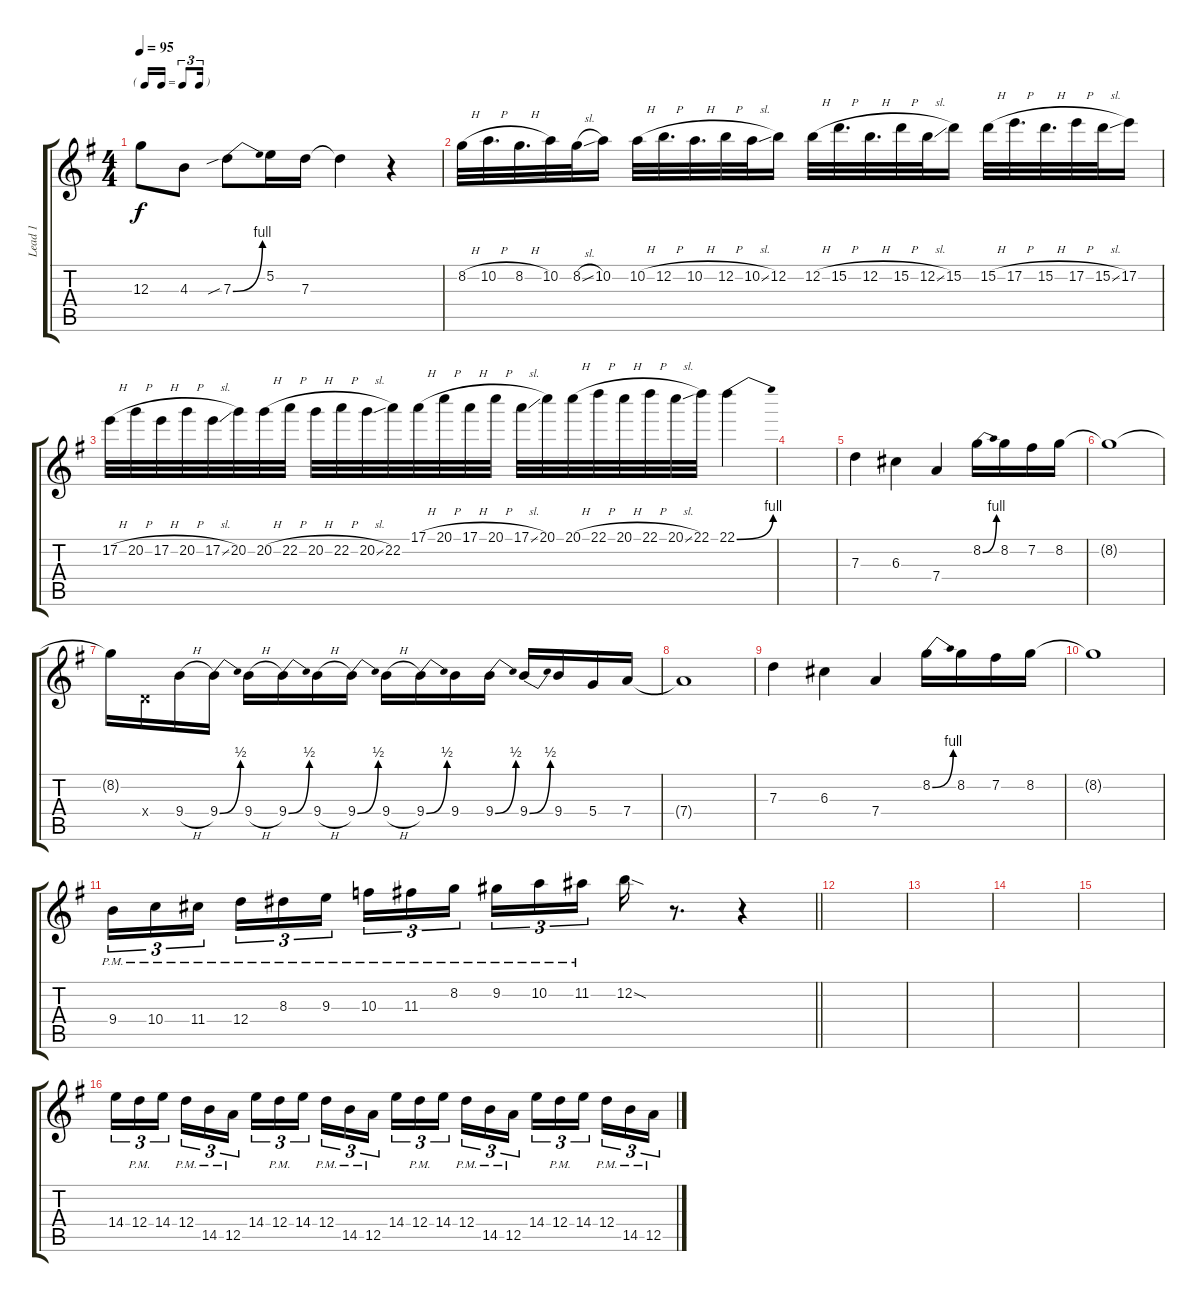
\track ("Lead 1" "Lead 1") {instrument distortionguitar}
\staff {score tabs}
\tuning (E4 B3 G3 D3 A2 E2) {hide}
\ts (4 4)
\tf triplet16th
\tempo 95
\clef g2
\ks eminor
12.3{t}.8{dy f} 4.3.8 7.3{be (bend 0 0 60 4) sib}.8 5.2.16 7.3.16 7.3{t}.4 r.4 |
8.2{h}.32 10.2{h}.32{d} 8.2{h}.32{d} 10.2.32 8.2{sl}.32 10.2.16 10.2{h}.32 12.2{h}.32{d} 10.2{h}.32{d} 12.2{h}.32 10.2{sl}.32 12.2.16 12.2{h}.32 15.2{h}.32{d} 12.2{h}.32{d} 15.2{h}.32 12.2{sl}.32 15.2.16 15.2{h}.32 17.2{h}.32{d} 15.2{h}.32{d} 17.2{h}.32 15.2{sl}.32 17.2.16 |
17.2{h}.32 20.2{h}.32 17.2{h}.32 20.2{h}.32 17.2{sl}.32 20.2.32 20.2{h}.32 22.2{h}.32 20.2{h}.32 22.2{h}.32 20.2{sl}.32 22.2.32 17.1{h}.32 20.1{h}.32 17.1{h}.32 20.1{h}.32 17.1{sl}.32 20.1.32 20.1{h}.32 22.1{h}.32 20.1{h}.32 22.1{h}.32 20.1{sl}.32 22.1.32 22.1{be (bend 0 0 60 4)}.4 |
|
7.3.4 6.3.4 7.4.4 8.2{be (bend 0 0 60 4)}.16 8.2.16 7.2.16 8.2.16 |
8.2{t}.1 |
8.2{t}.16 0.4{x}.16 9.4{h}.16 9.4{be (bend 0 0 60 2)}.16 9.4{h}.16 9.4{be (bend 0 0 60 2)}.16 9.4{h}.16 9.4{be (bend 0 0 60 2)}.16 9.4{h}.16 9.4{be (bend 0 0 60 2)}.16 9.4.16 9.4{be (bend 0 0 60 2)}.16 9.4{be (bend 0 0 60 2)}.16 9.4.16 5.4.16 7.4.16 |
7.4{t}.1 |
7.3.4 6.3.4 7.4.4 8.2{be (bend 0 0 60 4)}.16 8.2.16 7.2.16 8.2.16 |
8.2{t}.1 |
\barLineRight lightlight
9.4{pm}.16{tu (3 2)} 10.4{pm}.16{tu (3 2)} 11.4{pm}.16{tu (3 2) beam splitsecondary} 12.4{pm}.16{tu (3 2)} 8.3{pm}.16{tu (3 2)} 9.3{pm}.16{tu (3 2)} 10.3{pm}.16{tu (3 2)} 11.3{pm}.16{tu (3 2)} 8.2{pm}.16{tu (3 2) beam splitsecondary} 9.2{pm}.16{tu (3 2)} 10.2{pm}.16{tu (3 2)} 11.2{pm}.16{tu (3 2)} 12.2{sod}.16 r.8{d} r.4 |
|
|
|
|
14.4.16{tu (3 2) volume 2} 12.4{pm}.16{tu (3 2)} 14.4.16{tu (3 2) beam splitsecondary} 12.4{pm}.16{tu (3 2)} 14.5{pm}.16{tu (3 2)} 12.5{pm}.16{tu (3 2)} 14.4.16{tu (3 2)} 12.4{pm}.16{tu (3 2)} 14.4.16{tu (3 2) beam splitsecondary} 12.4{pm}.16{tu (3 2)} 14.5{pm}.16{tu (3 2)} 12.5{pm}.16{tu (3 2)} 14.4.16{tu (3 2) volume 4} 12.4{pm}.16{tu (3 2)} 14.4.16{tu (3 2) beam splitsecondary} 12.4{pm}.16{tu (3 2)} 14.5{pm}.16{tu (3 2)} 12.5{pm}.16{tu (3 2)} 14.4.16{tu (3 2)} 12.4{pm}.16{tu (3 2)} 14.4.16{tu (3 2) beam splitsecondary} 12.4{pm}.16{tu (3 2)} 14.5{pm}.16{tu (3 2)} 12.5{pm}.16{tu (3 2)}
